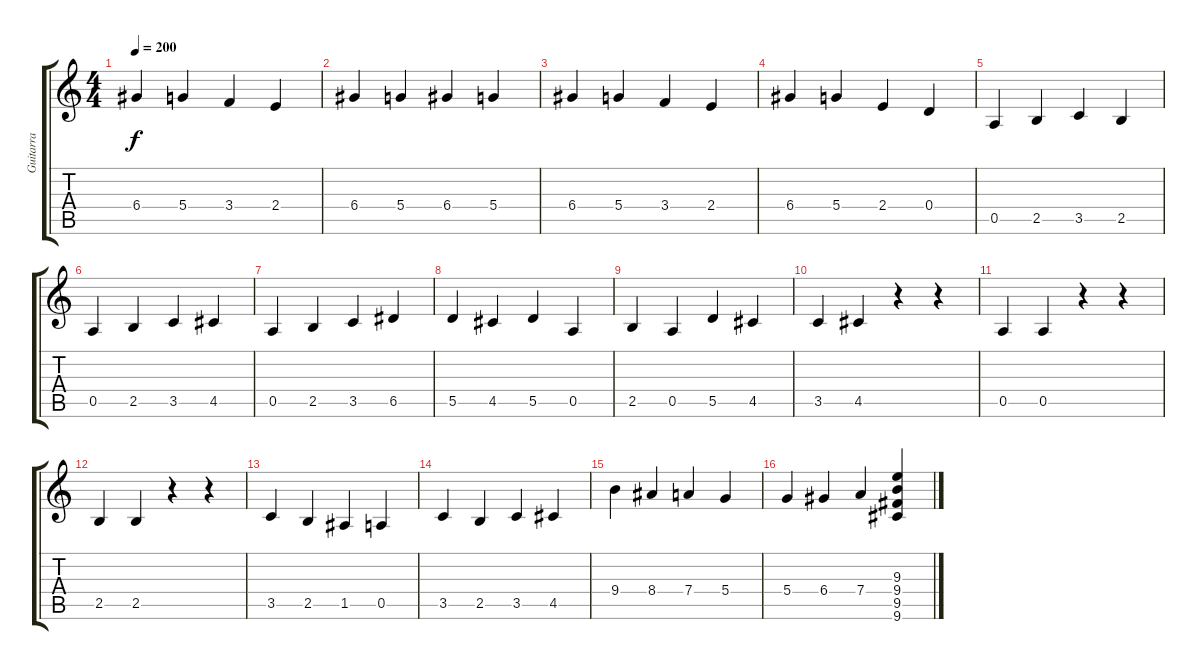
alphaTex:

\track ("Guitarra" "Guitarra") {instrument overdrivenguitar}
\staff {score tabs}
\tuning (E4 B3 G3 D3 A2 E2) {hide}
\ts (4 4)
\tempo 200
\clef g2
\ks c
6.4.4{dy f} 5.4.4 3.4.4 2.4.4 |
6.4.4 5.4.4 6.4.4 5.4.4 |
6.4.4 5.4.4 3.4.4 2.4.4 |
6.4.4 5.4.4 2.4.4 0.4.4 |
0.5.4 2.5.4 3.5.4 2.5.4 |
0.5.4 2.5.4 3.5.4 4.5.4 |
0.5.4 2.5.4 3.5.4 6.5.4 |
5.5.4 4.5.4 5.5.4 0.5.4 |
2.5.4 0.5.4 5.5.4 4.5.4 |
3.5.4 4.5.4 r.4 r.4 |
0.5.4 0.5.4 r.4 r.4 |
2.5.4 2.5.4 r.4 r.4 |
3.5.4 2.5.4 1.5.4 0.5.4 |
3.5.4 2.5.4 3.5.4 4.5.4 |
9.4.4 8.4.4 7.4.4 5.4.4 |
5.4.4 6.4.4 7.4.4 (9.3 9.4 9.5 9.6).4
